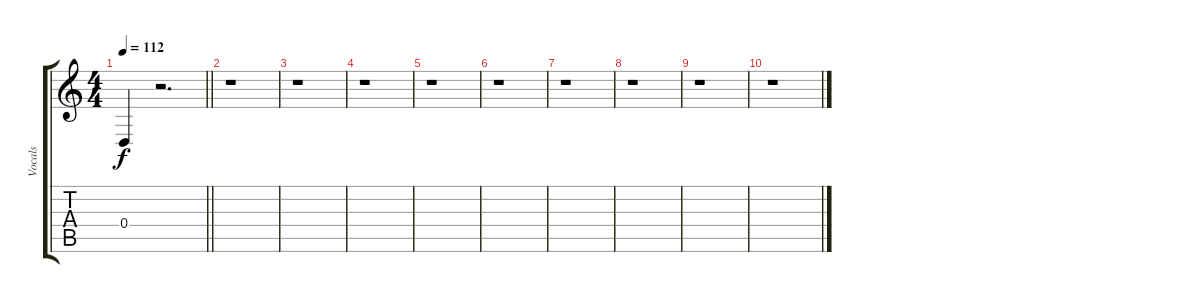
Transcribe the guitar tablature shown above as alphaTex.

\track ("Vocals" "Vocals") {instrument tenorsax}
\staff {score tabs}
\tuning (E4 B3 G3 D3 A2 E2) {hide}
\ts (4 4)
\tempo 112
\clef g2
\barLineRight lightlight
\ks c
0.4{t}.4{dy f} r.2{d} |
r.1 |
r.1 |
r.1 |
r.1 |
r.1 |
r.1 |
r.1 |
r.1 |
r.1
